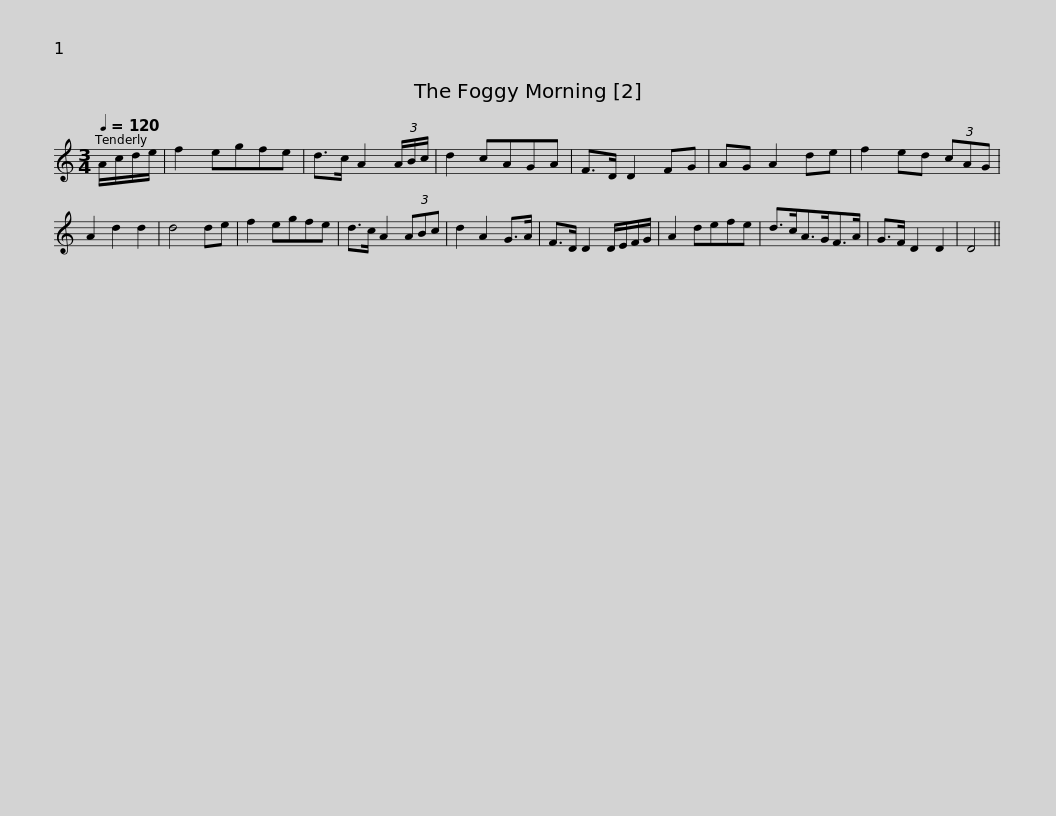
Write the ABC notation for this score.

X:1
L:1/8
Q:1/4=120
M:3/4
I:linebreak $
K:C
V:1 treble
V:1
 A/c/d/e/ | f2 egfe | d>c A2 (3A/B/c/ | d2 cAGA | F>D D2 FG | %5
 AG A2 de | f2 ed (3cAG | A2 d2 d2 | d4 de |$ f2 egfe | %10
 d>c A2 (3ABc | d2 A2 G>A | F>D D2 D/E/F/G/ | A2 defe | d>cA>GF>A | %15
 G>F D2 D2 | D4 || %17
